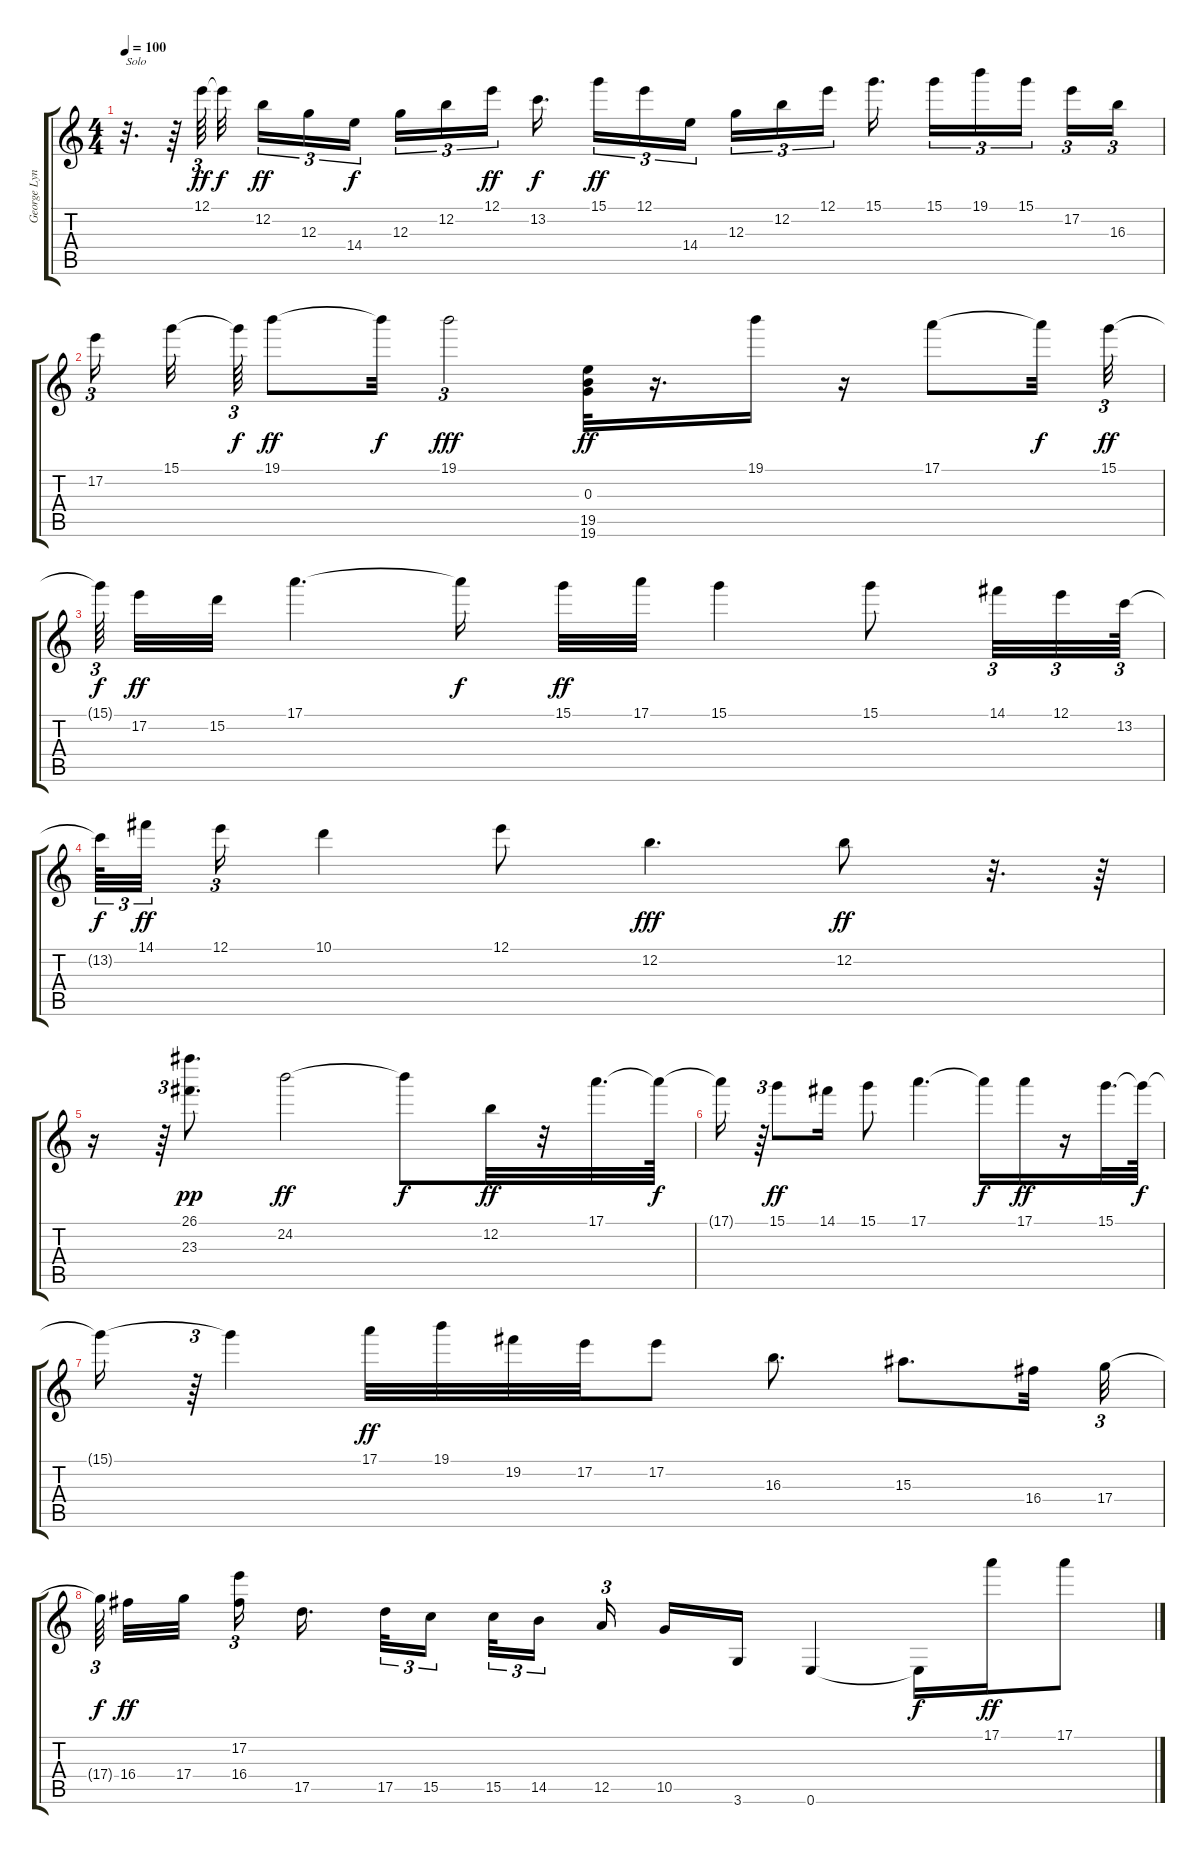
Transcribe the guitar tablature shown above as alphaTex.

\track ("George Lynch" "George Lyn") {instrument distortionguitar}
\staff {score tabs}
\tuning (E4 B3 G3 D3 A2 E2) {hide}
\ts (4 4)
\tempo 100
\clef g2
\ks c
r.32{d txt "Solo" dy ff} r.64 12.1.64{tu (3 2)} 12.1{t}.32{dy f} 12.2.16{tu (3 2) dy ff} 12.3.16{tu (3 2)} 14.4.16{tu (3 2) dy f} 12.3.16{tu (3 2)} 12.2.16{tu (3 2)} 12.1.16{tu (3 2) dy ff} 13.2.16{d dy f} 15.1.16{tu (3 2) dy ff} 12.1.16{tu (3 2)} 14.4.16{tu (3 2)} 12.3.16{tu (3 2)} 12.2.16{tu (3 2)} 12.1.16{tu (3 2)} 15.1.16{d} 15.1.16{tu (3 2)} 19.1.16{tu (3 2)} 15.1.16{tu (3 2)} 17.2.16{tu (3 2)} 16.3.16{tu (3 2)} |
17.2.16{tu (3 2)} 15.1.32 15.1{t}.64{tu (3 2) dy f} 19.1.8{dy ff} 19.1{t}.32{dy f} 19.1.2{tu (3 2) dy fff} (0.3 19.5 19.6).32{dy ff} r.16{d} 19.1.16 r.16 17.1.8 17.1{t}.32{dy f} 15.1.32{tu (3 2) dy ff} |
15.1{t}.64{tu (3 2) dy f} 17.2.32{dy ff} 15.2.32 17.1.4{d} 17.1{t}.16{dy f} 15.1.32{dy ff} 17.1.32 15.1.4 15.1.8 14.1.32{tu (3 2)} 12.1.32{tu (3 2)} 13.2.64{tu (3 2)} |
13.2{t}.64{tu (3 2) dy f} 14.1.32{tu (3 2) dy ff} 12.1.16{tu (3 2)} 10.1.4 12.1.8 12.2.4{d dy fff} 12.2.8{dy ff} r.32{d} r.64 |
r.16 r.64{tu (3 2)} (26.1 23.3).8{d dy pp} 24.2.2{dy ff} 24.2{t}.8{dy f} 12.2.32{dy ff} r.32 17.1.32{d} 17.1{t}.64{dy f} |
17.1{t}.16 r.64{tu (3 2)} 15.1.8{dy ff} 14.1.16 15.1.8 17.1.4{d} 17.1{t}.16{dy f} 17.1.16{dy ff} r.16 15.1.32{d} 15.1{t}.64{dy f} |
15.1{t}.16 r.64{tu (3 2)} 15.1{t}.4 17.1.32{dy ff} 19.1.32 19.2.32 17.2.32 17.2.8 16.3.8{d} 15.3.8{d} 16.4.32 17.4.32{tu (3 2)} |
17.4{t}.64{tu (3 2) dy f} 16.4.32{dy ff} 17.4.32 (17.2 16.4).16{tu (3 2)} 17.5.16{d} 17.5.32{tu (3 2)} 15.5.16{tu (3 2)} 15.5.32{tu (3 2)} 14.5.16{tu (3 2)} 12.5.16{tu (3 2)} 10.5.16 3.6.16 0.6.4 0.6{t}.16{dy f} 17.1.16{dy ff} 17.1.8
